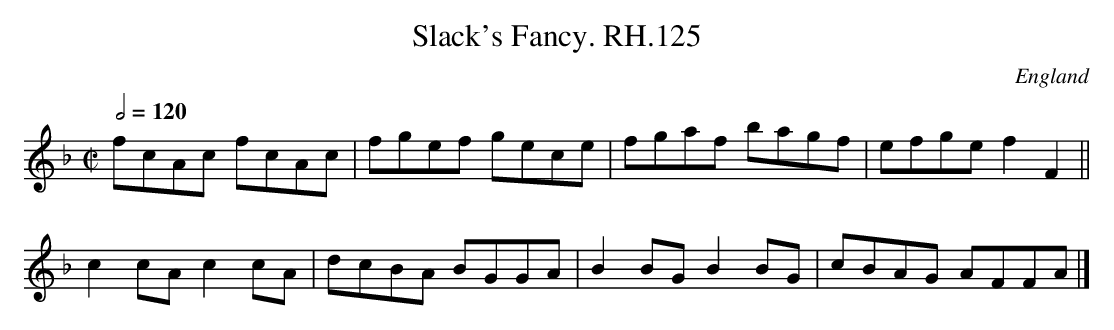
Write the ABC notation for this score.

X:1
T:Slack's Fancy. RH.125
L:1/8
M:C|
O:England
Q:1/2=120
K:F
fcAc fcAc|fgef gece|\
fgaf bagf|efge f2F2||!
c2cA c2cA|dcBA BGGA|\
B2BG B2BG|cBAG AFFA|]
